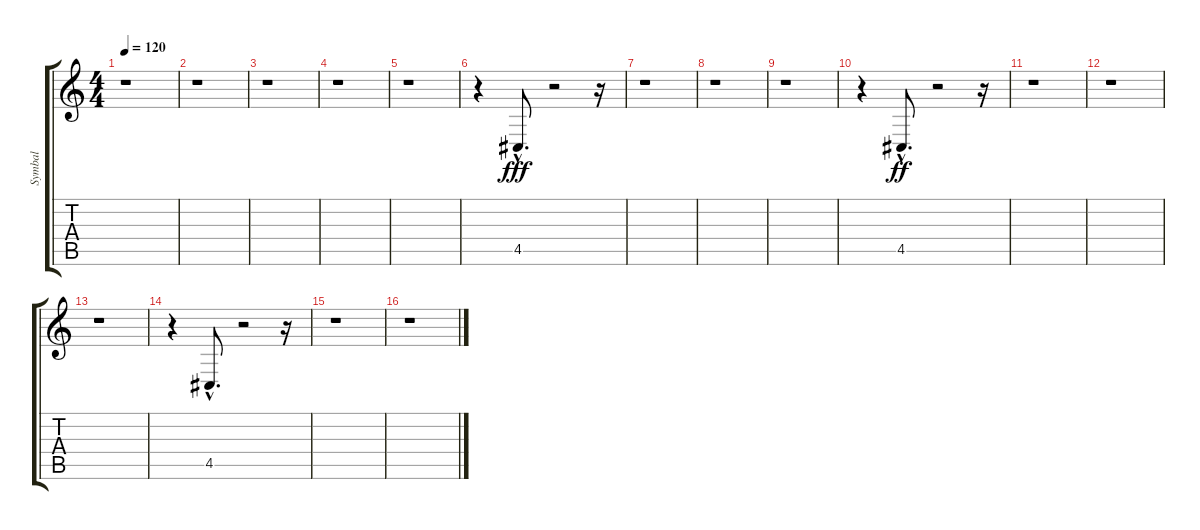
\track ("Symbal" "Symbal") {instrument harpsichord}
\staff {score tabs}
\tuning (E4 B3 G3 D3 A2 E2) {hide}
\ts (4 4)
\tempo 120
\clef g2
\ks c
r.1{dy f} |
r.1 |
r.1 |
r.1 |
r.1 |
r.4 4.5{hac}.8{d dy fff} r.2 r.16 |
r.1 |
r.1 |
r.1 |
r.4 4.5{hac}.8{d dy ff} r.2 r.16 |
r.1 |
r.1 |
r.1 |
r.4 4.5{hac}.8{d} r.2 r.16 |
r.1 |
r.1
